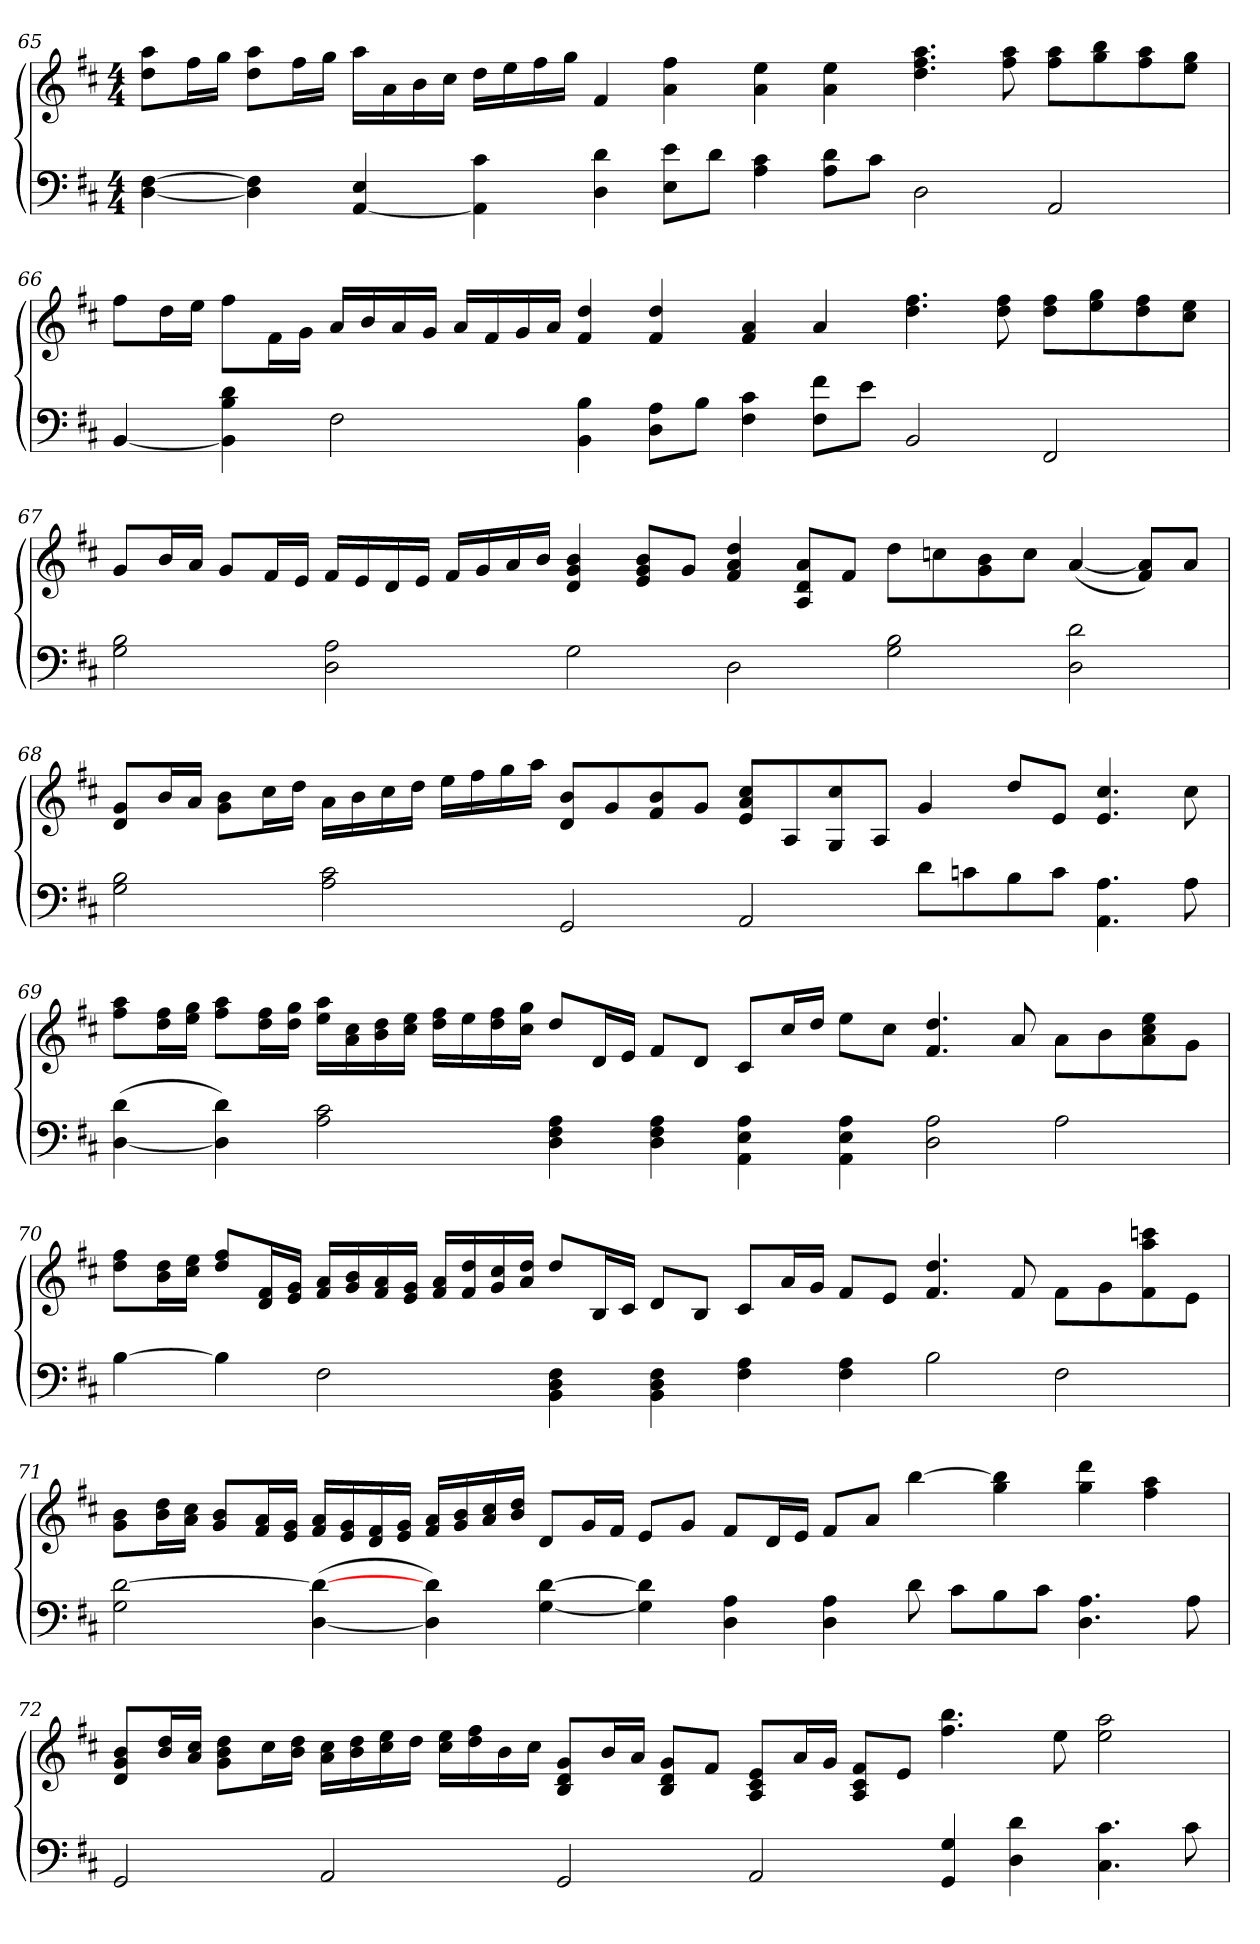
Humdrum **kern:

**kern	**kern
*part2	*part1
*staff2	*staff1
*clefF4	*clefG2
*k[f#c#]	*k[f#c#]
*M4/4	*M4/4
=65	=65
[4D [4F#	8dd 8aaL
.	16ff#L
.	16ggJJ
4D] 4F#]	8dd 8aaL
.	16ff#L
.	16ggJJ
[4AA 4E	16aaLL
.	16a
.	16b
.	16cc#JJ
4AA] 4c#	16ddLL
.	16ee
.	16ff#
.	16ggJJ
4D 4d	4f#
8E 8eL	4a 4ff#
8dJ	.
4A 4c#	4a 4ee
8A 8dL	4a 4ee
8c#J	.
2D	4.dd 4.ff# 4.aa
.	8ff# 8aa
2AA	8ff# 8aaL
.	8gg 8bb
.	8ff# 8aa
.	8ee 8ggJ
=66	=66
[4BB	8ff#L
.	16ddL
.	16eeJJ
4BB] 4B 4d	8ff#L
.	16f#L
.	16gJJ
2F#	16aLL
.	16b
.	16a
.	16gJJ
.	16aLL
.	16f#
.	16g
.	16aJJ
4BB 4B	4f# 4dd
8D 8AL	4f# 4dd
8BJ	.
4F# 4c#	4f# 4a
8F# 8f#L	4a
8eJ	.
2BB	4.dd 4.ff#
.	8dd 8ff#
2FF#	8dd 8ff#L
.	8ee 8gg
.	8dd 8ff#
.	8cc# 8eeJ
=67	=67
2G 2B	8gL
.	16bL
.	16aJJ
.	8gL
.	16f#L
.	16eJJ
2D 2A	16f#LL
.	16e
.	16d
.	16eJJ
.	16f#LL
.	16g
.	16a
.	16bJJ
2G	4d 4g 4b
.	8e 8g 8bL
.	8gJ
2D	4f# 4a 4dd
.	8A 8d 8aL
.	8f#J
2G 2B	8ddL
.	8ccn
.	8g 8b
.	8ccJ
2D 2d	(<[4a
.	8f# 8a]L)
.	8aJ
=68	=68
2G 2B	8d 8gL
.	16bL
.	16aJJ
.	8g 8bL
.	16cc#L
.	16ddJJ
2A 2c#	16aLL
.	16b
.	16cc#
.	16ddJJ
.	16eeLL
.	16ff#
.	16gg
.	16aaJJ
2GG	8d 8bL
.	8g
.	8f# 8b
.	8gJ
2AA	8e 8a 8cc#L
.	8A
.	8G 8cc#
.	8AJ
8dL	4g
8cn	.
8B	8ddL
8cJ	8eJ
4.AA 4.A	4.e 4.cc#
8A	8cc#
=69	=69
(<[4D 4d	8ff# 8aaL
.	16dd 16ff#L
.	16ee 16ggJJ
4D] 4d)	8ff# 8aaL
.	16dd 16ff#L
.	16dd 16ggJJ
2A 2c#	16ee 16aaLL
.	16a 16cc#
.	16b 16dd
.	16cc# 16eeJJ
.	16dd 16ff#LL
.	16ee
.	16dd 16ff#
.	16cc# 16ggJJ
4D 4F# 4A	8ddL
.	16dL
.	16eJJ
4D 4F# 4A	8f#L
.	8dJ
4AA 4E 4A	8c#L
.	16cc#L
.	16ddJJ
4AA 4E 4A	8eeL
.	8cc#J
2D 2A	4.f# 4.dd
.	8a
2A	8aL
.	8b
.	8a 8cc# 8ee
.	8gJ
=70	=70
[4B	8dd 8ff#L
.	16b 16ddL
.	16cc# 16eeJJ
4B]	8dd 8ff#L
.	16d 16f#L
.	16e 16gJJ
2F#	16f# 16aLL
.	16g 16b
.	16f# 16a
.	16e 16gJJ
.	16f# 16aLL
.	16f# 16dd
.	16g 16cc#
.	16a 16ddJJ
4BB 4D 4F#	8ddL
.	16BL
.	16c#JJ
4BB 4D 4F#	8dL
.	8BJ
4F# 4A	8c#L
.	16aL
.	16gJJ
4F# 4A	8f#L
.	8eJ
2B	4.f# 4.dd
.	8f#
2F#	8f#L
.	8g
.	8f# 8aa 8cccn
.	8eJ
=71	=71
2G [2d	8g 8bL
.	16b 16ddL
.	16a 16cc#JJ
.	8g 8bL
.	16f# 16aL
.	16e 16gJJ
(<[4D 4d_	16f# 16aLL
.	16e 16g
.	16d 16f#
.	16e 16gJJ
4D] 4d)	16f# 16aLL
.	16g 16b
.	16a 16cc#
.	16b 16ddJJ
[4G [4d	8dL
.	16gL
.	16f#JJ
4G] 4d]	8eL
.	8gJ
4D 4A	8f#L
.	16dL
.	16eJJ
4D 4A	8f#L
.	8aJ
8d	[4bb
8c#L	.
8B	4gg 4bb]
8c#J	.
4.D 4.A	4gg 4ddd
.	4ff# 4aa
8A	.
=72	=72
2GG	8d 8g 8bL
.	16b 16ddL
.	16a 16cc#JJ
.	8g 8b 8ddL
.	16cc#L
.	16b 16ddJJ
2AA	16a 16cc#LL
.	16b 16dd
.	16cc# 16ee
.	16ddJJ
.	16cc# 16eeLL
.	16dd 16ff#
.	16b
.	16cc#JJ
2GG	8B 8d 8gL
.	16bL
.	16aJJ
.	8B 8d 8gL
.	8f#J
2AA	8A 8c# 8eL
.	16aL
.	16gJJ
.	8A 8c# 8f#L
.	8eJ
4GG 4G	4.ff# 4.bb
4D 4d	.
.	8ee
4.C# 4.c#	2ee 2aa
8c#	.
=	=
*-	*-
